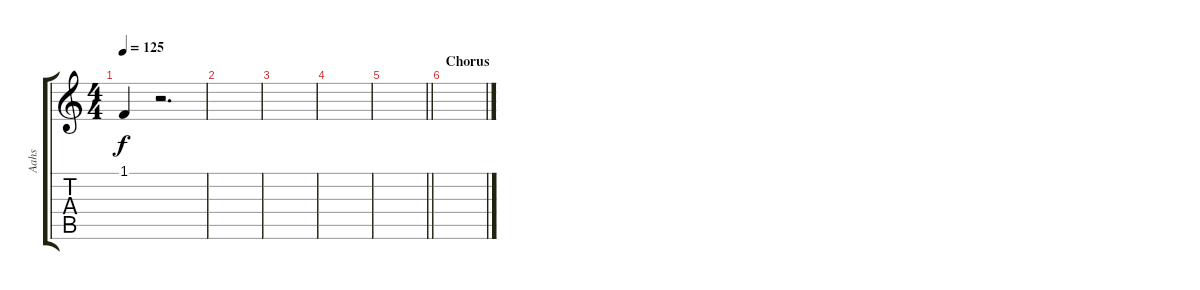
\track ("Aahs" "Aahs") {instrument choiraahs}
\staff {score tabs}
\tuning (E4 B3 G3 D3 A2 E2) {hide}
\ts (4 4)
\tempo 125
\clef g2
\ks c
1.1.4{dy f} r.2{d} |
|
|
|
\barLineRight lightlight
|
\section ("" "Chorus")
